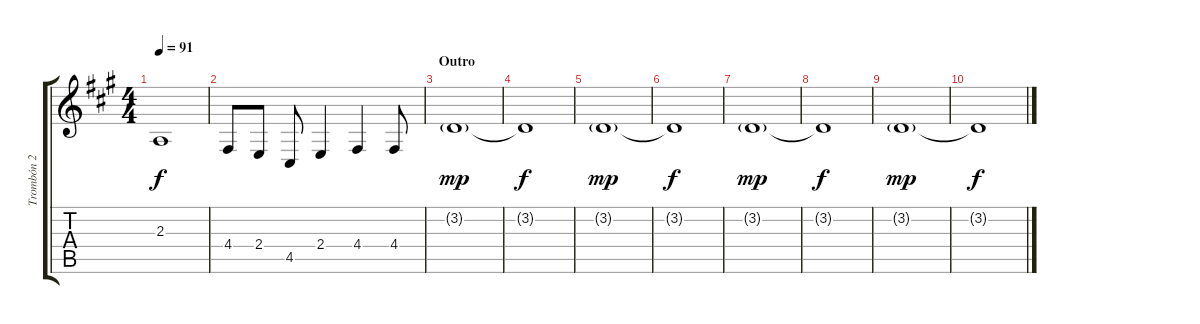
\track ("Trombón 2" "Trombón 2") {instrument trombone}
\staff {score tabs}
\tuning (E4 B3 G3 D3 A2 E2) {hide}
\ts (4 4)
\tempo 91
\clef g2
\ks a
2.3.1{dy f} |
4.4.8 2.4.8 4.5.8 2.4.4 4.4.4 4.4.8 |
\section ("" "Outro")
3.2{g}.1{dy mp} |
3.2{t}.1{dy f} |
3.2{g}.1{dy mp} |
3.2{t}.1{dy f} |
3.2{g}.1{dy mp} |
3.2{t}.1{dy f} |
3.2{g}.1{dy mp} |
3.2{t}.1{dy f}
